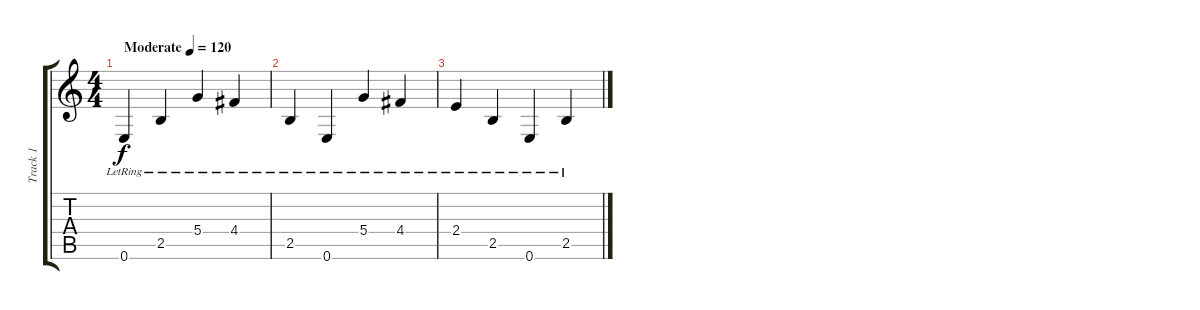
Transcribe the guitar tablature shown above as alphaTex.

\track ("Track 1" "Track 1") {instrument acousticguitarsteel}
\staff {score tabs}
\tuning (E4 B3 G3 D3 A2 E2) {hide}
\ts (4 4)
\tempo (120 "Moderate")
\clef g2
\ks c
0.6{lr}.4{dy f instrument acousticguitarsteel} 2.5{lr}.4 5.4{lr}.4 4.4{lr}.4 |
2.5{lr}.4 0.6{lr}.4 5.4{lr}.4 4.4{lr}.4 |
2.4{lr}.4 2.5{lr}.4 0.6{lr}.4 2.5{lr}.4
